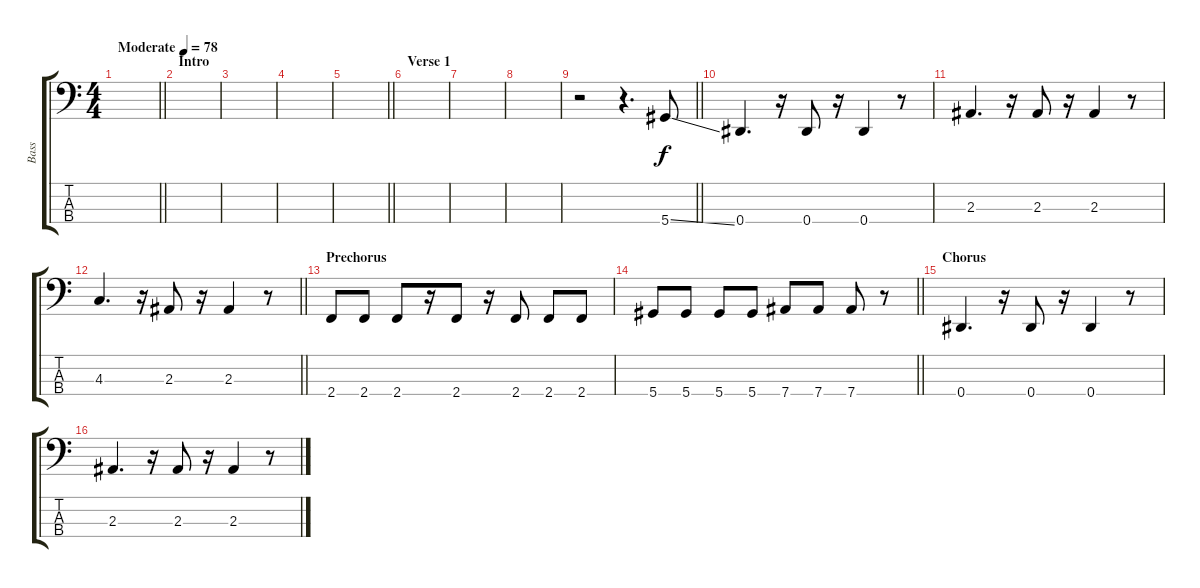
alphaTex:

\track ("Bass" "Bass") {instrument electricbassfinger}
\staff {score tabs}
\tuning (Gb2 Db2 Ab1 Eb1) {hide}
\ts (4 4)
\tempo (78 "Moderate")
\clef f4
\barLineRight lightlight
\ks c
|
\section ("" "Intro")
|
|
|
\barLineRight lightlight
|
\section ("" "Verse 1")
|
|
|
\barLineRight lightlight
r.2 r.4{d} 5.4{ss}.8 |
0.4.4{d} r.16 0.4.8 r.16 0.4.4 r.8 |
2.3.4{d} r.16 2.3.8 r.16 2.3.4 r.8 |
\barLineRight lightlight
4.3.4{d} r.16 2.3.8 r.16 2.3.4 r.8 |
\section ("" "Prechorus")
2.4.8 2.4.8 2.4.8 r.16 2.4.8 r.16 2.4.8 2.4.8 2.4.8 |
\barLineRight lightlight
5.4.8 5.4.8 5.4.8 5.4.8 7.4.8 7.4.8 7.4.8 r.8 |
\section ("" "Chorus")
0.4.4{d} r.16 0.4.8 r.16 0.4.4 r.8 |
2.3.4{d} r.16 2.3.8 r.16 2.3.4 r.8
